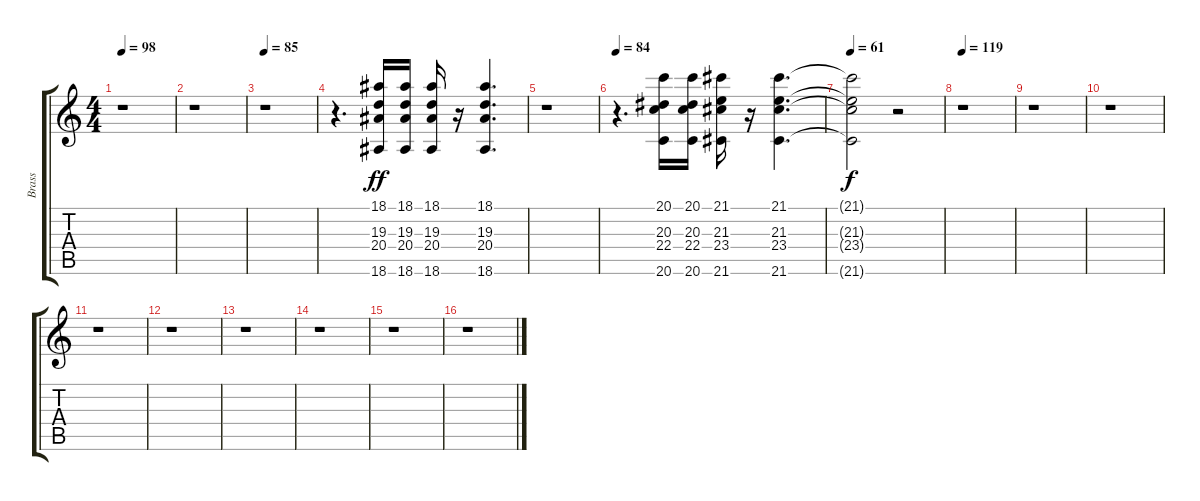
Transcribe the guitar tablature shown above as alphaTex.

\track ("Brass                           " "Brass     ") {instrument brasssection}
\staff {score tabs}
\tuning (E4 B3 G3 D3 A2 E2) {hide}
\ts (4 4)
\tempo 98
\clef g2
\ks c
r.1{dy ff instrument brasssection} |
r.1 |
\tempo 85
r.1 |
r.4{d} (18.1 19.3 20.4 18.6).16{balance 7} (18.1 19.3 20.4 18.6).16 (18.1 19.3 20.4 18.6).16 r.16 (18.1 19.3 20.4 18.6).4{d} |
r.1 |
\tempo 84
r.4{d} (20.1 20.3 22.4 20.6).16 (20.1 20.3 22.4 20.6).16 (21.1 21.3 23.4 21.6).16 r.16 (21.1 21.3 23.4 21.6).4{d} |
\tempo 61
(21.1{t} 21.3{t} 23.4{t} 21.6{t}).2{dy f} r.2 |
\tempo 119
r.1 |
r.1 |
r.1 |
r.1 |
r.1 |
r.1 |
r.1 |
r.1 |
r.1
